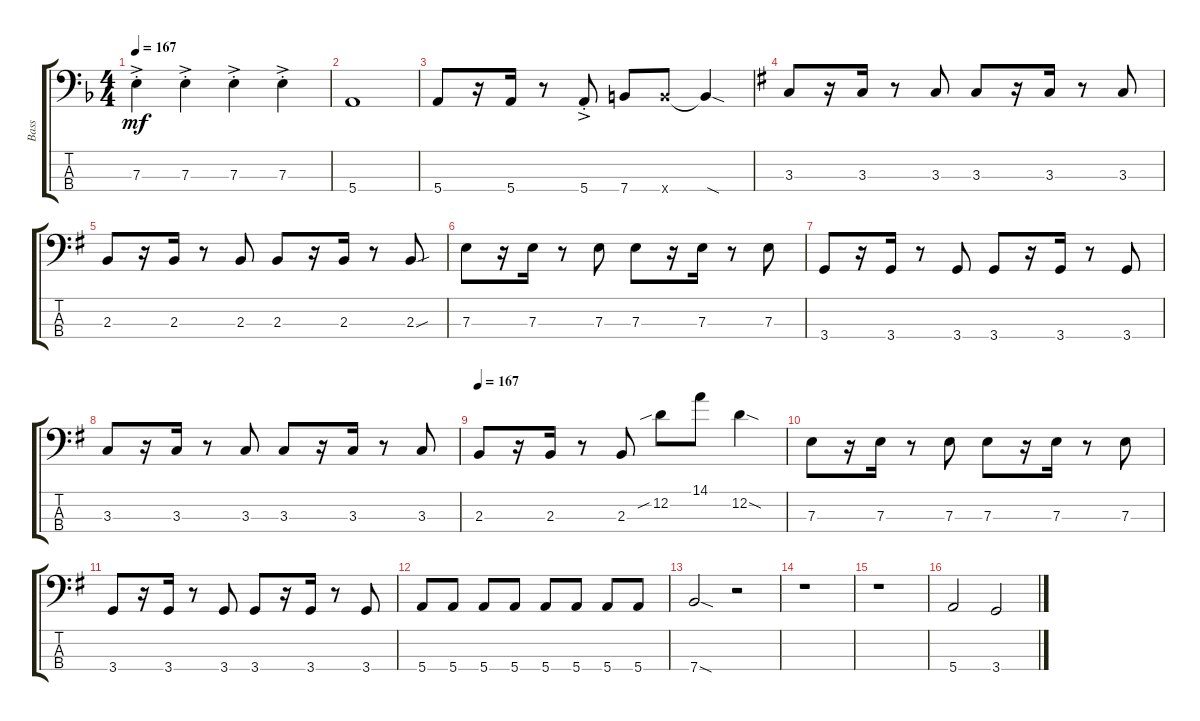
\track ("Bass" "Bass") {instrument electricbassfinger}
\staff {score tabs}
\tuning (G2 D2 A1 E1) {hide}
\ts (4 4)
\tempo 167
\clef f4
\ks dminor
7.3{ac st}.4{dy mf} 7.3{ac st}.4 7.3{ac st}.4 7.3{ac st}.4 |
5.4.1 |
5.4.8 r.16 5.4.16 r.8 5.4{ac st}.8 7.4.8 7.4{x}.8 7.4{sod t}.4 |
\ks eminor
3.3.8 r.16 3.3.16 r.8 3.3.8 3.3.8 r.16 3.3.16 r.8 3.3.8 |
2.3.8 r.16 2.3.16 r.8 2.3.8 2.3.8 r.16 2.3.16 r.8 2.3{sou}.8 |
7.3.8 r.16 7.3.16 r.8 7.3.8 7.3.8 r.16 7.3.16 r.8 7.3.8 |
3.4.8 r.16 3.4.16 r.8 3.4.8 3.4.8 r.16 3.4.16 r.8 3.4.8 |
3.3.8 r.16 3.3.16 r.8 3.3.8 3.3.8 r.16 3.3.16 r.8 3.3.8 |
\tempo 167
2.3.8 r.16 2.3.16 r.8 2.3.8 12.2{sib}.8 14.1.8 12.2{sod}.4 |
7.3.8 r.16 7.3.16 r.8 7.3.8 7.3.8 r.16 7.3.16 r.8 7.3.8 |
3.4.8 r.16 3.4.16 r.8 3.4.8 3.4.8 r.16 3.4.16 r.8 3.4.8 |
5.4.8 5.4.8 5.4.8 5.4.8 5.4.8 5.4.8 5.4.8 5.4.8 |
7.4{sod}.2 r.2 |
r.1 |
r.1 |
5.4.2 3.4.2
